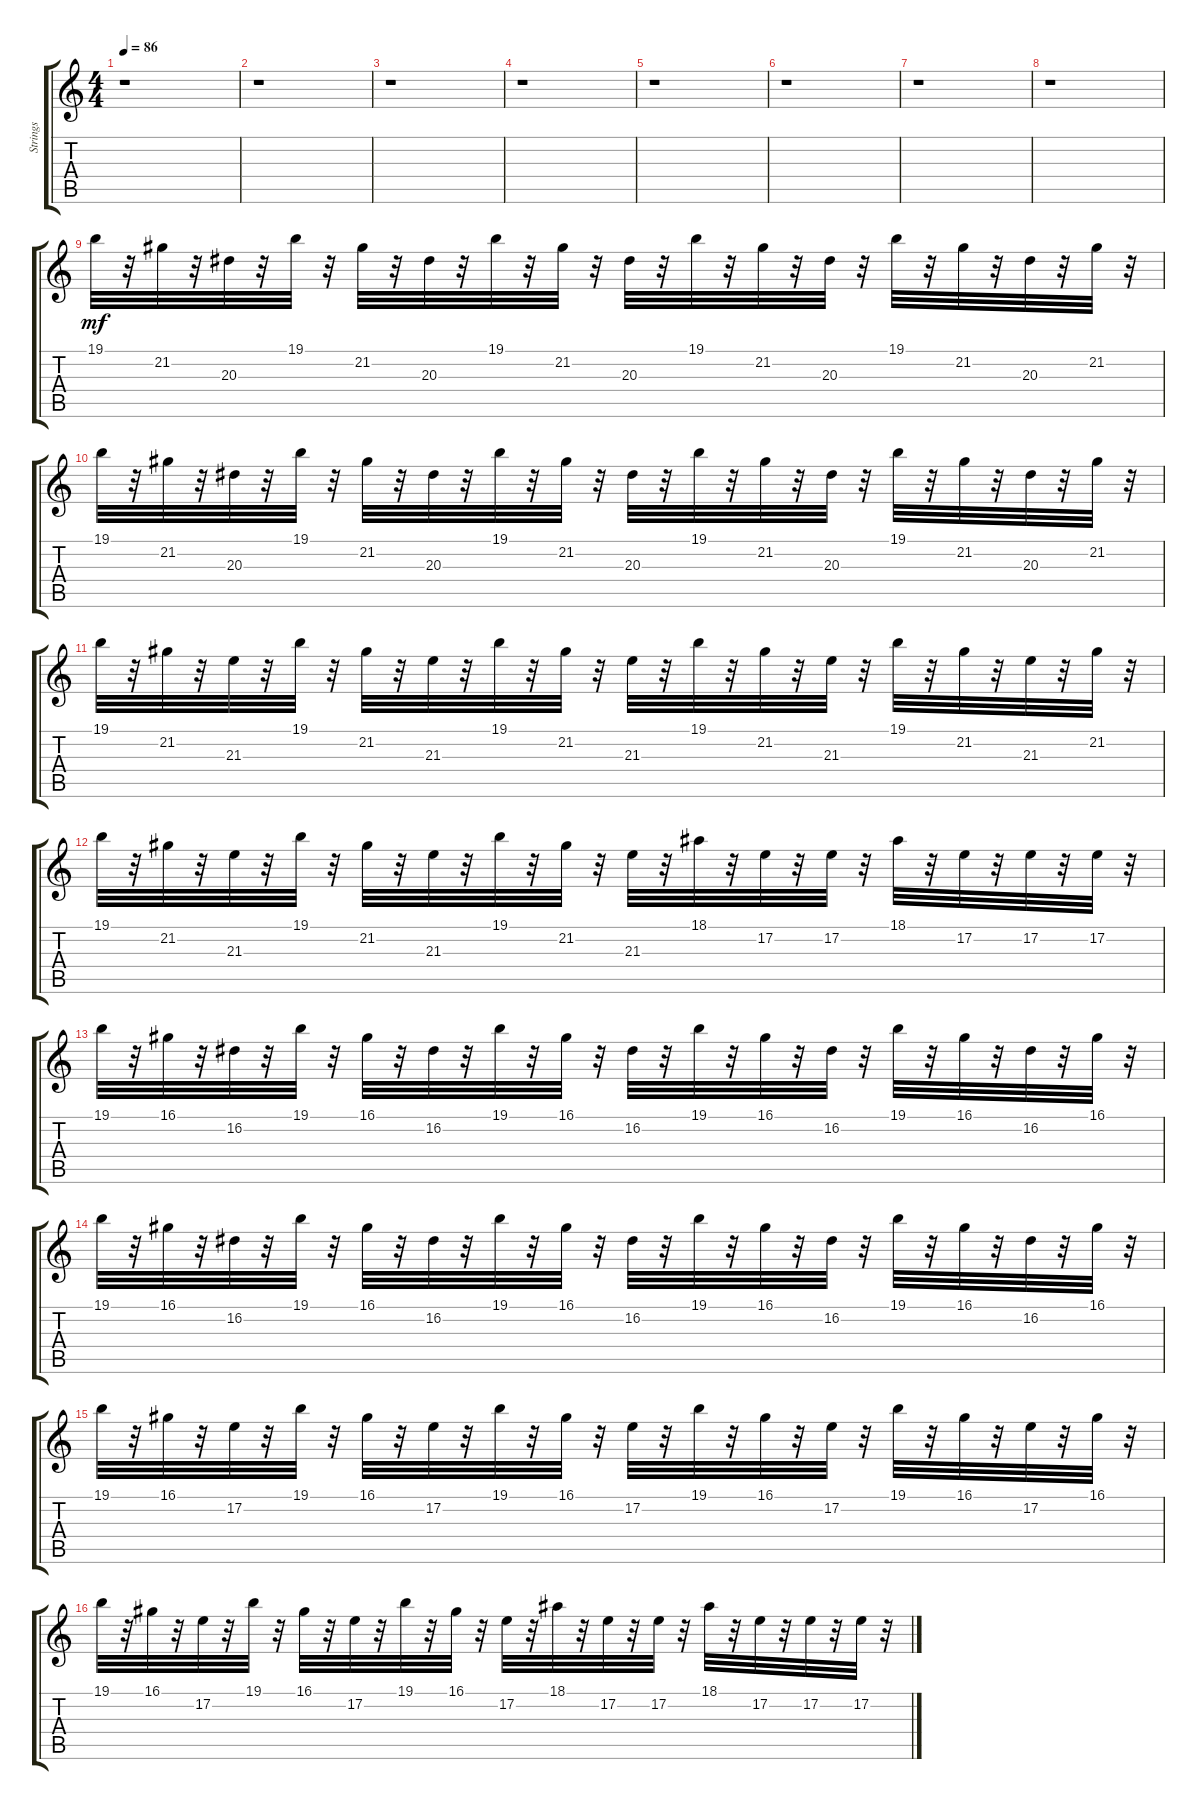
\track ("Strings" "Strings") {instrument stringensemble1}
\staff {score tabs}
\tuning (E4 B3 G3 D3 A2 E2) {hide}
\ts (4 4)
\tempo 86
\clef g2
\ks c
r.1{dy mf} |
r.1 |
r.1 |
r.1 |
r.1 |
r.1 |
r.1 |
r.1 |
19.1.32 r.32 21.2.32 r.32 20.3.32 r.32 19.1.32 r.32 21.2.32 r.32 20.3.32 r.32 19.1.32 r.32 21.2.32 r.32 20.3.32 r.32 19.1.32 r.32 21.2.32 r.32 20.3.32 r.32 19.1.32 r.32 21.2.32 r.32 20.3.32 r.32 21.2.32 r.32 |
19.1.32 r.32 21.2.32 r.32 20.3.32 r.32 19.1.32 r.32 21.2.32 r.32 20.3.32 r.32 19.1.32 r.32 21.2.32 r.32 20.3.32 r.32 19.1.32 r.32 21.2.32 r.32 20.3.32 r.32 19.1.32 r.32 21.2.32 r.32 20.3.32 r.32 21.2.32 r.32 |
19.1.32 r.32 21.2.32 r.32 21.3.32 r.32 19.1.32 r.32 21.2.32 r.32 21.3.32 r.32 19.1.32 r.32 21.2.32 r.32 21.3.32 r.32 19.1.32 r.32 21.2.32 r.32 21.3.32 r.32 19.1.32 r.32 21.2.32 r.32 21.3.32 r.32 21.2.32 r.32 |
19.1.32 r.32 21.2.32 r.32 21.3.32 r.32 19.1.32 r.32 21.2.32 r.32 21.3.32 r.32 19.1.32 r.32 21.2.32 r.32 21.3.32 r.32 18.1.32 r.32 17.2.32 r.32 17.2.32 r.32 18.1.32 r.32 17.2.32 r.32 17.2.32 r.32 17.2.32 r.32 |
19.1.32 r.32 16.1.32 r.32 16.2.32 r.32 19.1.32 r.32 16.1.32 r.32 16.2.32 r.32 19.1.32 r.32 16.1.32 r.32 16.2.32 r.32 19.1.32 r.32 16.1.32 r.32 16.2.32 r.32 19.1.32 r.32 16.1.32 r.32 16.2.32 r.32 16.1.32 r.32 |
19.1.32 r.32 16.1.32 r.32 16.2.32 r.32 19.1.32 r.32 16.1.32 r.32 16.2.32 r.32 19.1.32 r.32 16.1.32 r.32 16.2.32 r.32 19.1.32 r.32 16.1.32 r.32 16.2.32 r.32 19.1.32 r.32 16.1.32 r.32 16.2.32 r.32 16.1.32 r.32 |
19.1.32 r.32 16.1.32 r.32 17.2.32 r.32 19.1.32 r.32 16.1.32 r.32 17.2.32 r.32 19.1.32 r.32 16.1.32 r.32 17.2.32 r.32 19.1.32 r.32 16.1.32 r.32 17.2.32 r.32 19.1.32 r.32 16.1.32 r.32 17.2.32 r.32 16.1.32 r.32 |
19.1.32 r.32 16.1.32 r.32 17.2.32 r.32 19.1.32 r.32 16.1.32 r.32 17.2.32 r.32 19.1.32 r.32 16.1.32 r.32 17.2.32 r.32 18.1.32 r.32 17.2.32 r.32 17.2.32 r.32 18.1.32 r.32 17.2.32 r.32 17.2.32 r.32 17.2.32 r.32
